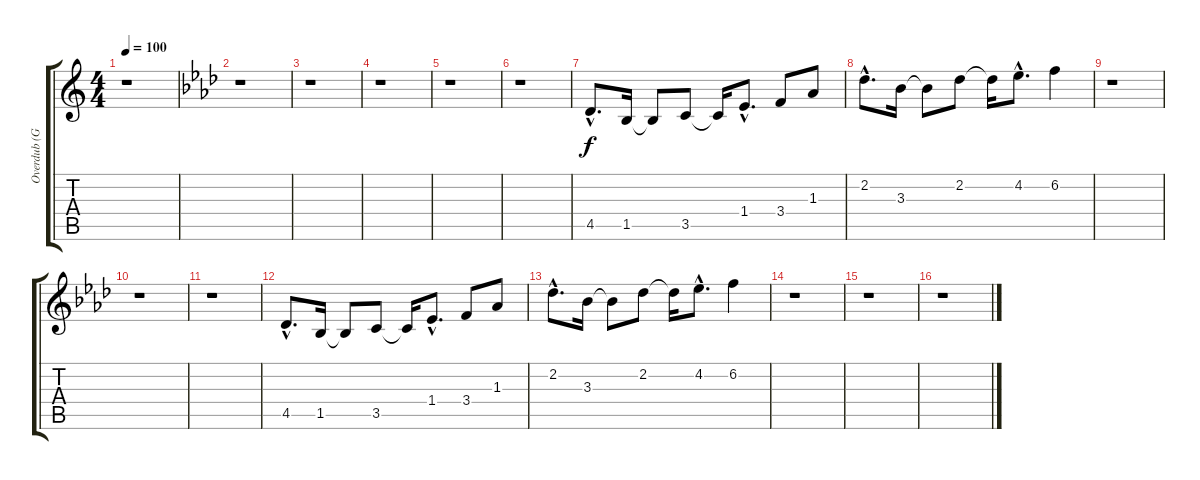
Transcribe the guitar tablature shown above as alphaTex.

\track ("Overdub (Guitar Harmony)" "Overdub (G") {instrument overdrivenguitar}
\staff {score tabs}
\tuning (E4 B3 G3 D3 A2 E2) {hide}
\ts (4 4)
\tempo 100
\clef g2
\ks c
r.1{dy f instrument overdrivenguitar} |
\ks ab
r.1 |
r.1 |
r.1 |
r.1 |
r.1 |
4.5{hac}.8{d} 1.5.16 1.5{t}.8 3.5.8 3.5{t}.16 1.4{hac}.8{d} 3.4.8 1.3.8 |
2.2{hac}.8{d} 3.3.16 3.3{t}.8 2.2.8 2.2{t}.16 4.2{hac}.8{d} 6.2.4 |
r.1 |
r.1 |
r.1 |
4.5{hac}.8{d} 1.5.16 1.5{t}.8 3.5.8 3.5{t}.16 1.4{hac}.8{d} 3.4.8 1.3.8 |
2.2{hac}.8{d} 3.3.16 3.3{t}.8 2.2.8 2.2{t}.16 4.2{hac}.8{d} 6.2.4 |
r.1 |
r.1 |
r.1
